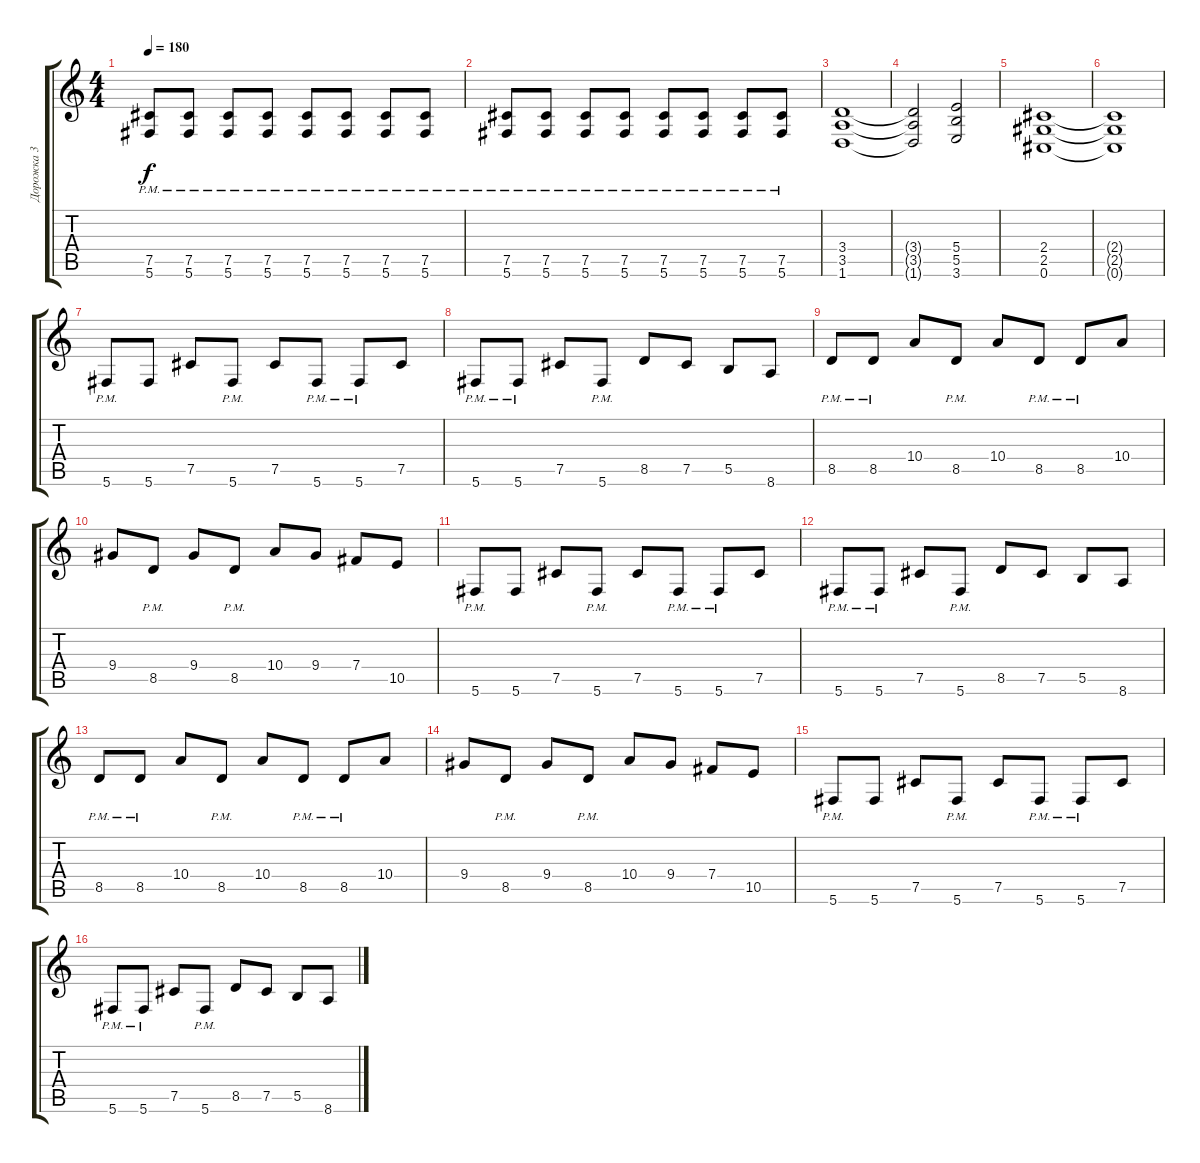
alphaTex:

\track ("Дорожка 3" "Дорожка 3") {instrument overdrivenguitar}
\staff {score tabs}
\tuning (Db4 Ab3 E3 B2 Gb2 Db2) {hide}
\ts (4 4)
\tempo 180
\clef g2
\ks c
(7.5{pm} 5.6{pm}).8{dy f} (7.5{pm} 5.6{pm}).8 (7.5{pm} 5.6{pm}).8 (7.5{pm} 5.6{pm}).8 (7.5{pm} 5.6{pm}).8 (7.5{pm} 5.6{pm}).8 (7.5{pm} 5.6{pm}).8 (7.5{pm} 5.6{pm}).8 |
(7.5{pm} 5.6{pm}).8 (7.5{pm} 5.6{pm}).8 (7.5{pm} 5.6{pm}).8 (7.5{pm} 5.6{pm}).8 (7.5{pm} 5.6{pm}).8 (7.5{pm} 5.6{pm}).8 (7.5{pm} 5.6{pm}).8 (7.5{pm} 5.6{pm}).8 |
(3.4 3.5 1.6).1 |
(3.4{t} 3.5{t} 1.6{t}).2 (5.4 5.5 3.6).2 |
(2.4 2.5 0.6).1 |
(2.4{t} 2.5{t} 0.6{t}).1 |
5.6{pm}.8 5.6.8 7.5.8 5.6{pm}.8 7.5.8 5.6{pm}.8 5.6{pm}.8 7.5.8 |
5.6{pm}.8 5.6{pm}.8 7.5.8 5.6{pm}.8 8.5.8 7.5.8 5.5.8 8.6.8 |
8.5{pm}.8 8.5{pm}.8 10.4.8 8.5{pm}.8 10.4.8 8.5{pm}.8 8.5{pm}.8 10.4.8 |
9.4.8 8.5{pm}.8 9.4.8 8.5{pm}.8 10.4.8 9.4.8 7.4.8 10.5.8 |
5.6{pm}.8 5.6.8 7.5.8 5.6{pm}.8 7.5.8 5.6{pm}.8 5.6{pm}.8 7.5.8 |
5.6{pm}.8 5.6{pm}.8 7.5.8 5.6{pm}.8 8.5.8 7.5.8 5.5.8 8.6.8 |
8.5{pm}.8 8.5{pm}.8 10.4.8 8.5{pm}.8 10.4.8 8.5{pm}.8 8.5{pm}.8 10.4.8 |
9.4.8 8.5{pm}.8 9.4.8 8.5{pm}.8 10.4.8 9.4.8 7.4.8 10.5.8 |
5.6{pm}.8 5.6.8 7.5.8 5.6{pm}.8 7.5.8 5.6{pm}.8 5.6{pm}.8 7.5.8 |
5.6{pm}.8 5.6{pm}.8 7.5.8 5.6{pm}.8 8.5.8 7.5.8 5.5.8 8.6.8
